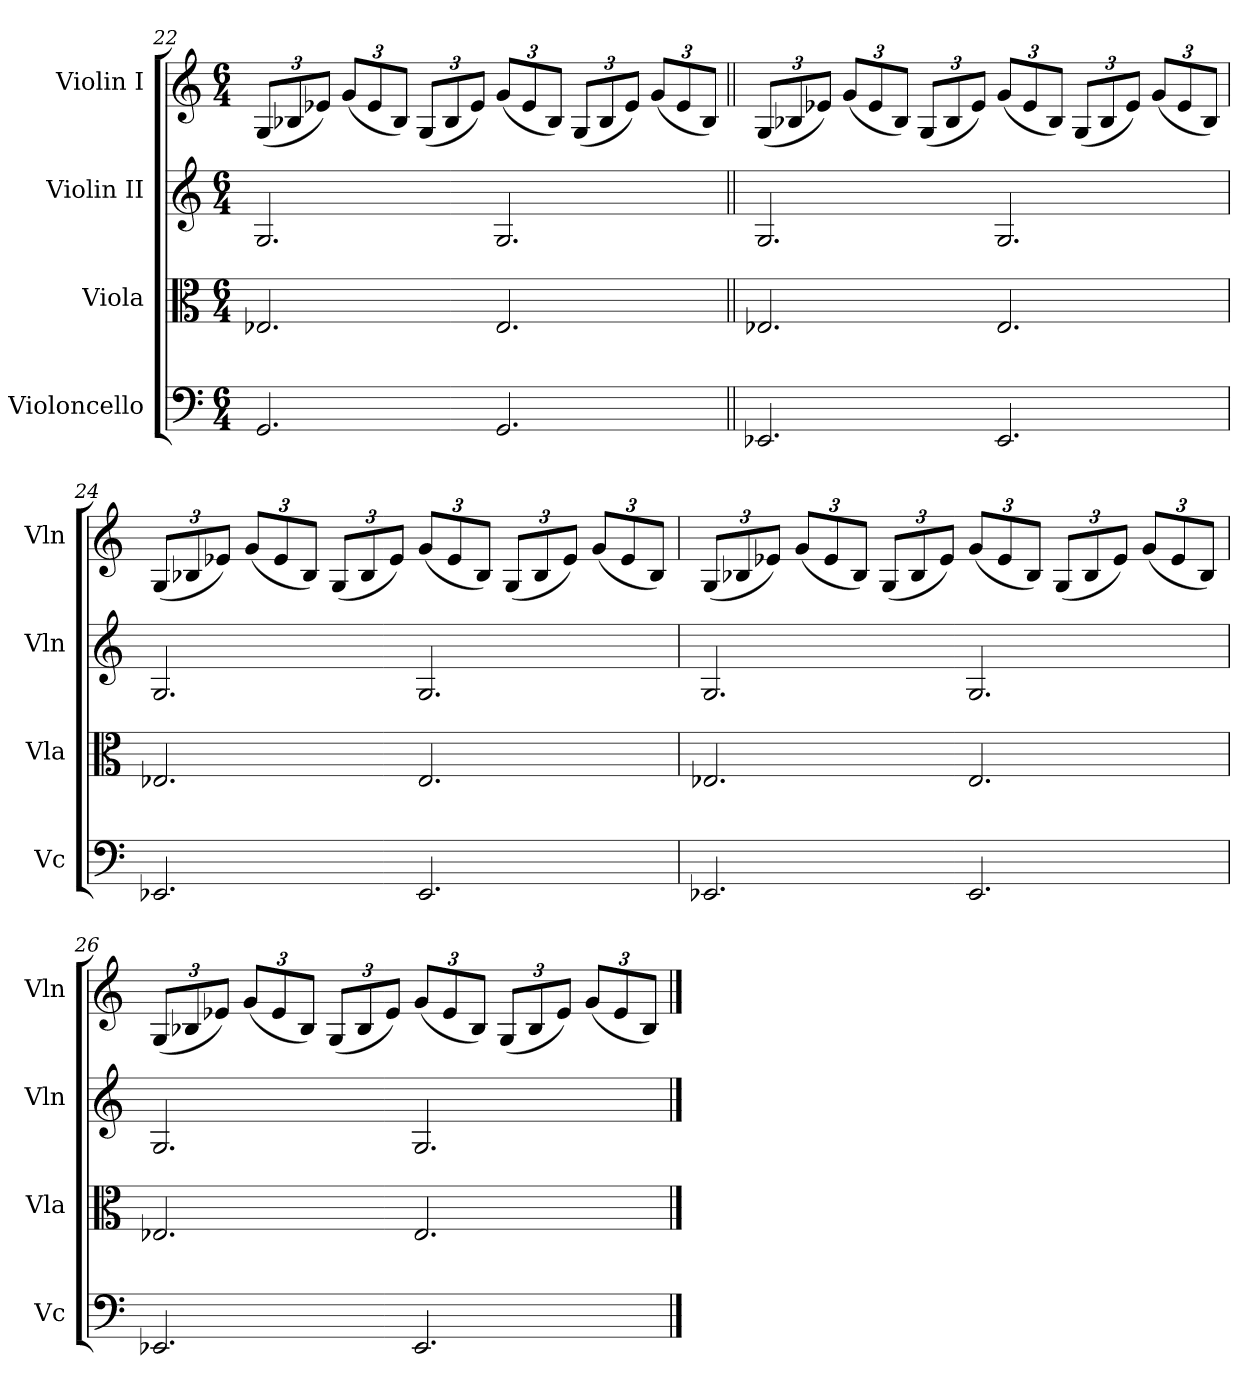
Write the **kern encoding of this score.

**kern	**kern	**kern	**kern
*part4	*part3	*part2	*part1
*staff4	*staff3	*staff2	*staff1
*I"Violoncello	*I"Viola	*I"Violin II	*I"Violin I
*I'Vc	*I'Vla	*I'Vln	*I'Vln
*clefF4	*clefC3	*clefG2	*clefG2
*k[]	*k[]	*k[]	*k[]
*M6/4	*M6/4	*M6/4	*M6/4
*	*	*	*Xbrackettup
=22	=22	=22	=22
2.GG/	2.E-X/	2.G/	(12G/L
.	.	.	12B-X/
.	.	.	12e-X/J)
.	.	.	(12g/L
.	.	.	12e-/
.	.	.	12B-/J)
.	.	.	(12G/L
.	.	.	12B-/
.	.	.	12e-/J)
2.GG/	2.E-/	2.G/	(12g/L
.	.	.	12e-/
.	.	.	12B-/J)
.	.	.	(12G/L
.	.	.	12B-/
.	.	.	12e-/J)
.	.	.	(12g/L
.	.	.	12e-/
.	.	.	12B-/J)
!!LO:LB:g=z
=23||	=23||	=23||	=23||
2.EE-X/	2.E-X/	2.G/	(12G/L
.	.	.	12B-X/
.	.	.	12e-X/J)
.	.	.	(12g/L
.	.	.	12e-/
.	.	.	12B-/J)
.	.	.	(12G/L
.	.	.	12B-/
.	.	.	12e-/J)
2.EE-/	2.E-/	2.G/	(12g/L
.	.	.	12e-/
.	.	.	12B-/J)
.	.	.	(12G/L
.	.	.	12B-/
.	.	.	12e-/J)
.	.	.	(12g/L
.	.	.	12e-/
.	.	.	12B-/J)
=24	=24	=24	=24
2.EE-X/	2.E-X/	2.G/	(12G/L
.	.	.	12B-X/
.	.	.	12e-X/J)
.	.	.	(12g/L
.	.	.	12e-/
.	.	.	12B-/J)
.	.	.	(12G/L
.	.	.	12B-/
.	.	.	12e-/J)
2.EE-/	2.E-/	2.G/	(12g/L
.	.	.	12e-/
.	.	.	12B-/J)
.	.	.	(12G/L
.	.	.	12B-/
.	.	.	12e-/J)
.	.	.	(12g/L
.	.	.	12e-/
.	.	.	12B-/J)
!!LO:PB:g=z
=25	=25	=25	=25
2.EE-X/	2.E-X/	2.G/	(12G/L
.	.	.	12B-X/
.	.	.	12e-X/J)
.	.	.	(12g/L
.	.	.	12e-/
.	.	.	12B-/J)
.	.	.	(12G/L
.	.	.	12B-/
.	.	.	12e-/J)
2.EE-/	2.E-/	2.G/	(12g/L
.	.	.	12e-/
.	.	.	12B-/J)
.	.	.	(12G/L
.	.	.	12B-/
.	.	.	12e-/J)
.	.	.	(12g/L
.	.	.	12e-/
.	.	.	12B-/J)
=26	=26	=26	=26
2.EE-X/	2.E-X/	2.G/	(12G/L
.	.	.	12B-X/
.	.	.	12e-X/J)
.	.	.	(12g/L
.	.	.	12e-/
.	.	.	12B-/J)
.	.	.	(12G/L
.	.	.	12B-/
.	.	.	12e-/J)
2.EE-/	2.E-/	2.G/	(12g/L
.	.	.	12e-/
.	.	.	12B-/J)
.	.	.	(12G/L
.	.	.	12B-/
.	.	.	12e-/J)
.	.	.	(12g/L
.	.	.	12e-/
.	.	.	12B-/J)
==	==	==	==
*-	*-	*-	*-
